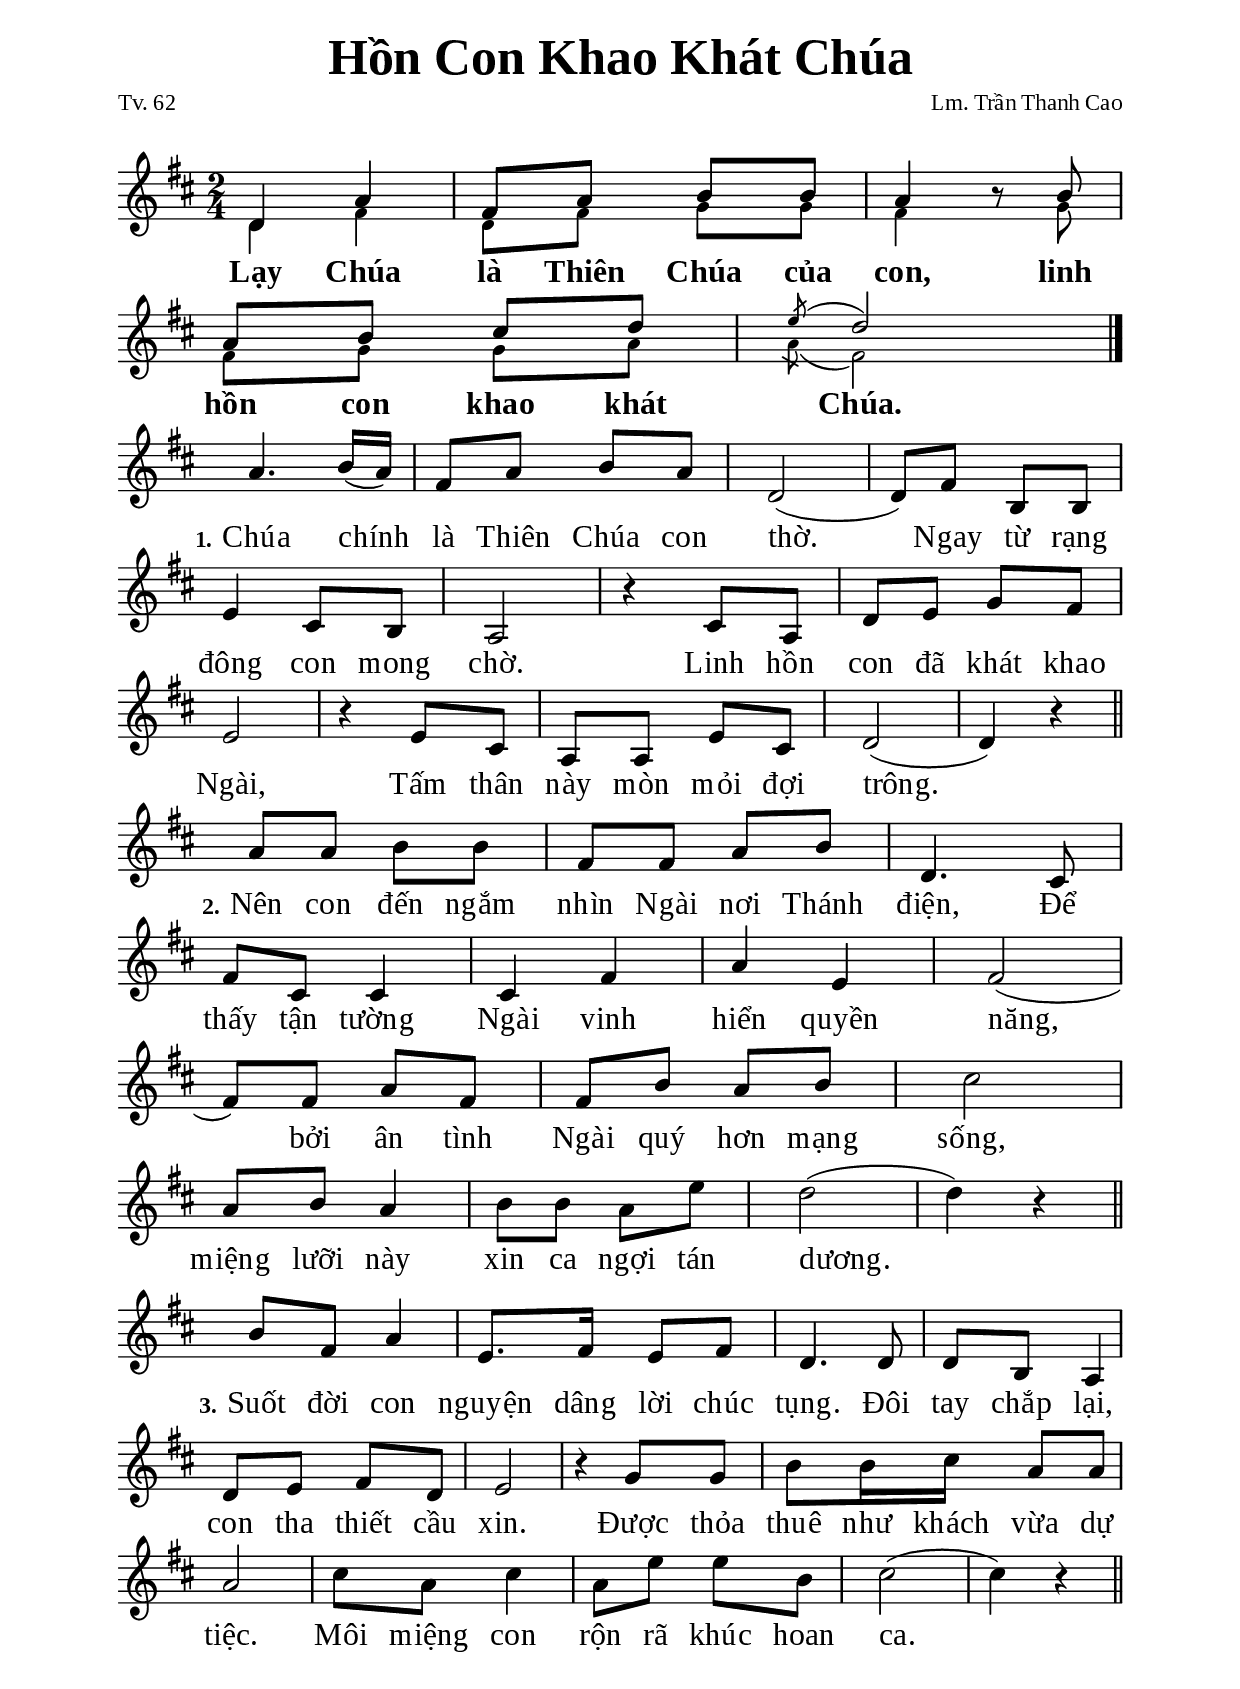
% Cài đặt chung
\version "2.20.0"
\include "english.ly"

\header {
  title = \markup { \fontsize #3 "Hồn Con Khao Khát Chúa" }
  poet = "Tv. 62"
  composer = "Lm. Trần Thanh Cao"
  arranger = " "
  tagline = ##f
}

\paper {
  #(set-paper-size "a4")
  top-margin = 10\mm
  bottom-margin = 10\mm
  left-margin = 20\mm
  right-margin = 20\mm
  indent = #0
  #(define fonts
    (make-pango-font-tree
      "Liberation Serif"
      "Liberation Serif"
      "Liberation Serif"
      (/ 20 20)))
  page-count = #1
}

% Nhạc điệp khúc
nhacDiepKhucSop = \relative c' {
  d4 a' |
  fs8 a b b |
  a4 r8 b |
  a b cs d |
  \acciaccatura e8 d2 \bar "|."
}

nhacDiepKhucBas = \relative c' {
  d4 fs |
  d8 fs g g |
  fs4 r8 g |
  fs g g a |
  \acciaccatura a8 fs2
}

% Nhạc phiên khúc
nhacPhienKhucMot = \relative c'' {
  a4. b16 (a) |
  fs8 a b a |
  d,2 ( |
  d8) fs b, b |
  e4 cs8 b |
  a2 |
  r4 cs8 a |
  d e g fs |
  e2 |
  r4 e8 cs |
  a a e' cs |
  d2 ( |
  d4) r \bar "||"
}

nhacPhienKhucHai = \relative c'' {
  a8 a b b |
  fs fs a b |
  d,4. cs8 |
  fs cs cs4 |
  cs fs a e |
  fs2 ( |
  fs8) fs a fs |
  fs b a b |
  cs2 |
  a8 b a4 |
  b8 b a e' |
  d2 ( |
  d4) r \bar "||"
}

nhacPhienKhucBa = \relative c'' {
  b8 fs a4 |
  e8. fs16 e8 fs |
  d4. d8 |
  d b a4 |
  d8 e fs d |
  e2 |
  r4 g8 g 
  b8 b16 cs a8 a |
  a2 |
  cs8 a cs4 |
  a8 e' e b |
  cs2 ( |
  cs4) r \bar "||"
}

% Lời điệp khúc
loiDiepKhuc = \lyricmode {
  Lạy Chúa là Thiên Chúa của con,
  linh hồn con khao khát Chúa.
}

% Lời phiên khúc
loiPhienKhucMot = \lyricmode {
  \set stanza = #"1."
  Chúa chính là Thiên Chúa con thờ.
  Ngay từ rạng đông con mong chờ.
  Linh hồn con đã khát khao Ngài,
  Tấm thân này mòn mỏi đợi trông.
}

loiPhienKhucHai = \lyricmode {
  \set stanza = #"2."
  Nên con đến ngắm nhìn Ngài nơi Thánh điện,
  Để thấy tận tường Ngài vinh hiển quyền năng,
  bởi ân tình Ngài quý hơn mạng sống,
  miệng lưỡi này xin ca ngợi tán dương.
}

loiPhienKhucBa = \lyricmode {
  \set stanza = #"3."
  Suốt đời con nguyện dâng lời chúc tụng.
  Đôi tay chắp lại, con tha thiết cầu xin.
  Được thỏa thuê như khách vừa dự tiệc.
  Môi miệng con rộn rã khúc hoan ca.
}


% Dàn trang
\score {
  \new ChoirStaff <<
    \new Staff = diepKhuc \with {
        \consists "Merge_rests_engraver"
        \magnifyStaff #(magstep +1)
      }
      <<
      \new Voice = beSop {
        \voiceOne \key d \major \time 2/4 \nhacDiepKhucSop
      }
      \new Voice = beBas {
        \override NoteHead.font-size = #-2
        \voiceTwo \key d \major \time 2/4 \nhacDiepKhucBas
      }
    >>
    \new Lyrics \lyricsto beSop \loiDiepKhuc
  >>
  \layout {
    \override Lyrics.LyricText.font-series = #'bold
    \override Lyrics.LyricText.font-size = #+3
    \override Lyrics.LyricSpace.minimum-distance = #4.0
    \override Score.BarNumber.break-visibility = ##(#f #f #f)
    \override Score.SpacingSpanner.uniform-stretching = ##t
  }
}

\score {
  \new ChoirStaff <<
    \new Staff = phienKhuc \with {
        \magnifyStaff #(magstep +1)
      }
      <<
      \new Voice = beSop {
        \key d \major \time 2/4 \nhacPhienKhucMot
      }
    >>
    \new Lyrics \lyricsto beSop \loiPhienKhucMot
  >>
  \layout {
    \override Staff.TimeSignature.transparent = ##t
    \override Lyrics.LyricText.font-size = #+3
    \override Lyrics.LyricSpace.minimum-distance = #2.0
    \override Score.BarNumber.break-visibility = ##(#f #f #f)
    \override Score.SpacingSpanner.uniform-stretching = ##t
  }
}

\score {
  \new ChoirStaff <<
    \new Staff = phienKhuc \with {
        \magnifyStaff #(magstep +1)
      }
      <<
      \new Voice = beSop {
        \key d \major \time 2/4 \nhacPhienKhucHai
      }
    >>
    \new Lyrics \lyricsto beSop \loiPhienKhucHai
  >>
  \layout {
    \override Staff.TimeSignature.transparent = ##t
    \override Lyrics.LyricText.font-size = #+3
    \override Lyrics.LyricSpace.minimum-distance = #2.0
    \override Score.BarNumber.break-visibility = ##(#f #f #f)
    \override Score.SpacingSpanner.uniform-stretching = ##t
  }
}

\score {
  \new ChoirStaff <<
    \new Staff = phienKhuc \with {
        \magnifyStaff #(magstep +1)
      }
      <<
      \new Voice = beSop {
        \key d \major \time 2/4 \nhacPhienKhucBa
      }
    >>
    \new Lyrics \lyricsto beSop \loiPhienKhucBa
  >>
  \layout {
    \override Staff.TimeSignature.transparent = ##t
    \override Lyrics.LyricText.font-size = #+3
    \override Lyrics.LyricSpace.minimum-distance = #2.0
    \override Score.BarNumber.break-visibility = ##(#f #f #f)
    \override Score.SpacingSpanner.uniform-stretching = ##t
  }
}
